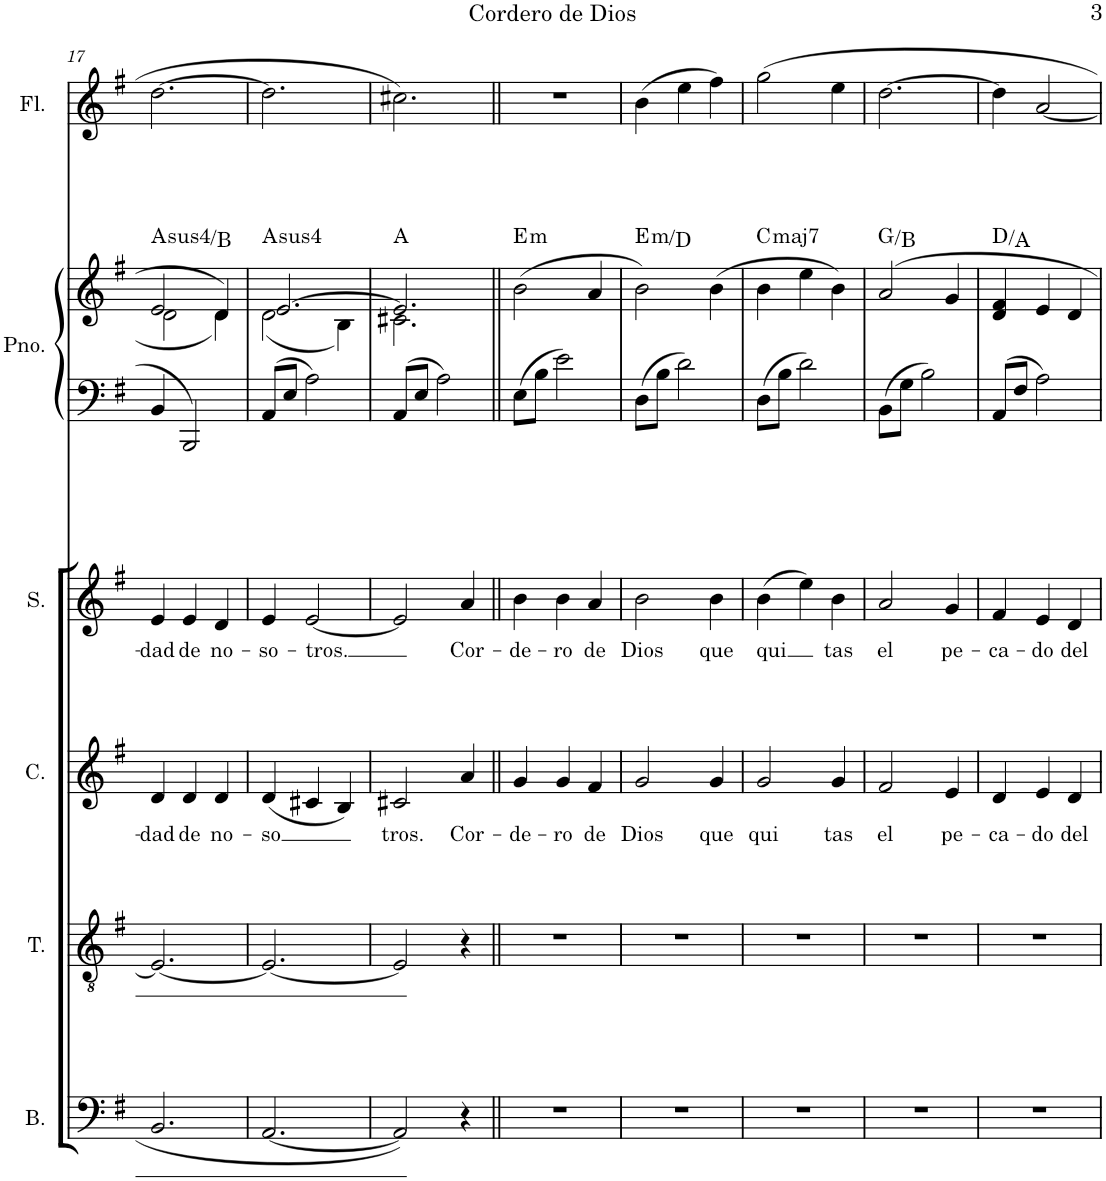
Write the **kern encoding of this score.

**kern	**kern	**kern	**text	**kern	**text	**kern	**kern	**harte	**kern
*part6	*part5	*part4	*part4	*part3	*part3	*part2	*part2	*part2	*part1
*staff7	*staff6	*staff5	*staff5	*staff4	*staff4	*staff3	*staff2	*	*staff1
*I"Bajo	*I"Tenor	*I"Contralto	*	*I"Soprano	*	*I"Piano	*	*	*I"Flauta
*I'B.	*I'T.	*I'C.	*	*I'S.	*	*I'Pno.	*	*	*I'Fl.
!!LO:PB:g=z
*clefF4	*clefGv2	*clefG2	*	*clefG2	*	*clefF4	*clefG2	*	*clefG2
*k[f#]	*k[f#]	*k[f#]	*	*k[f#]	*	*k[f#]	*k[f#]	*	*k[f#]
*M3/4	*M3/4	*M3/4	*	*M3/4	*	*M3/4	*M3/4	*	*M3/4
=17	=17	=17	=17	=17	=17	=17	=17	=17	=17
!	!	!	!LO:LY:b	!	!LO:LY:b	!	!	!LO:H:kt=4	!
*	*	*	*	*	*	*	*^	*	*
2.BB/	2.E/_	4d/	-dad	4e/	-dad	4BB/	2e/	2d\	A:sus4/2	[2.dd\
!	!	!	!LO:LY:b	!	!LO:LY:b	!	!	!	!	!
.	.	4d/	de	4e/	de	2BBB/	.	.	.	.
!	!	!	!LO:LY:b	!	!LO:LY:b	!	!	!	!	!
.	.	4d/	no-	4d/	no-	.	4d/	4d\	.	.
=18	=18	=18	=18	=18	=18	=18	=18	=18	=18	=18
!	!	!	!LO:LY:b	!	!LO:LY:b	!	!	!	!LO:H:kt=4	!
[2.AA/	2.E/_	(4d/	-so	4e/	-so-	8AA/L	[2.e/	(2d\	A:sus4	2.dd\]
.	.	.	.	.	.	8E/J	.	.	.	.
!	!	!	!	!	!LO:LY:b	!	!	!	!	!
.	.	4c#X/	.	[2e/	-tros.	2A\	.	.	.	.
.	.	4B/)	.	.	.	.	.	4B\)	.	.
=19	=19	=19	=19	=19	=19	=19	=19	=19	=19	=19
!	!	!	!LO:LY:b	!	!	!	!	!	!	!
2AA/]	2E/]	2c#X/	tros.	2e/]	.	8AA/L	2.e/]	2.c#X\	A:maj	2.cc#X\
.	.	.	.	.	.	8E/J	.	.	.	.
.	.	.	.	.	.	2A\	.	.	.	.
!	!	!	!LO:LY:b	!	!LO:LY:b	!	!	!	!	!
4r	4r	4a/	Cor-	4a/	Cor-	.	.	.	.	.
*	*	*	*	*	*	*	*v	*v	*	*
=20||	=20||	=20||	=20||	=20||	=20||	=20||	=20||	=20||	=20||
!	!	!	!LO:LY:b	!	!LO:LY:b	!	!	!LO:H:kt=m	!
2.r	2.r	4g/	-de-	4b\	-de-	8E\L	(2b\	E:min	2.r
.	.	.	.	.	.	8B\J	.	.	.
!	!	!	!LO:LY:b	!	!LO:LY:b	!	!	!	!
.	.	4g/	-ro	4b\	-ro	2e\	.	.	.
!	!	!	!LO:LY:b	!	!LO:LY:b	!	!	!	!
.	.	4f#/	de	4a/	de	.	4a/	.	.
=21	=21	=21	=21	=21	=21	=21	=21	=21	=21
!	!	!	!LO:LY:b	!	!LO:LY:b	!	!	!LO:H:kt=m	!
2.r	2.r	2g/	Dios	2b\	Dios	8D\L	2b\)	E:min/b7	(4b\
.	.	.	.	.	.	8B\J	.	.	.
.	.	.	.	.	.	2d\	.	.	4ee\
!	!	!	!LO:LY:b	!	!LO:LY:b	!	!	!	!
.	.	4g/	que	4b\	que	.	(4b\	.	4ff#\)
=22	=22	=22	=22	=22	=22	=22	=22	=22	=22
!	!	!	!LO:LY:b	!	!LO:LY:b	!	!	!LO:H:kt=maj7	!
2.r	2.r	2g/	qui	(4b\	qui	8D\L	4b\	C:maj7	2gg\
.	.	.	.	.	.	8B\J	.	.	.
.	.	.	.	4ee\)	.	2d\	4ee\	.	.
!	!	!	!LO:LY:b	!	!LO:LY:b	!	!	!	!
.	.	4g/	tas	4b\	tas	.	4b\)	.	4ee\
=23	=23	=23	=23	=23	=23	=23	=23	=23	=23
!	!	!	!LO:LY:b	!	!LO:LY:b	!	!	!	!
2.r	2.r	2f#/	el	2a/	el	8BB\L	2a/	G:maj/3	[2.dd\
.	.	.	.	.	.	8G\J	.	.	.
.	.	.	.	.	.	2B\	.	.	.
!	!	!	!LO:LY:b	!	!LO:LY:b	!	!	!	!
.	.	4e/	pe-	4g/	pe-	.	4g/	.	.
=24	=24	=24	=24	=24	=24	=24	=24	=24	=24
!	!	!	!LO:LY:b	!	!LO:LY:b	!	!	!	!
2.r	2.r	4d/	-ca-	4f#/	-ca-	8AA/L	4d/ 4f#/	D:maj/5	4dd\]
.	.	.	.	.	.	8F#/J	.	.	.
!	!	!	!LO:LY:b	!	!LO:LY:b	!	!	!	!
.	.	4e/	-do	4e/	-do	2A\	4e/	.	[2a/
!	!	!	!LO:LY:b	!	!LO:LY:b	!	!	!	!
.	.	4d/	del	4d/	del	.	4d/	.	.
=	=	=	=	=	=	=	=	=	=
*-	*-	*-	*-	*-	*-	*-	*-	*-	*-
